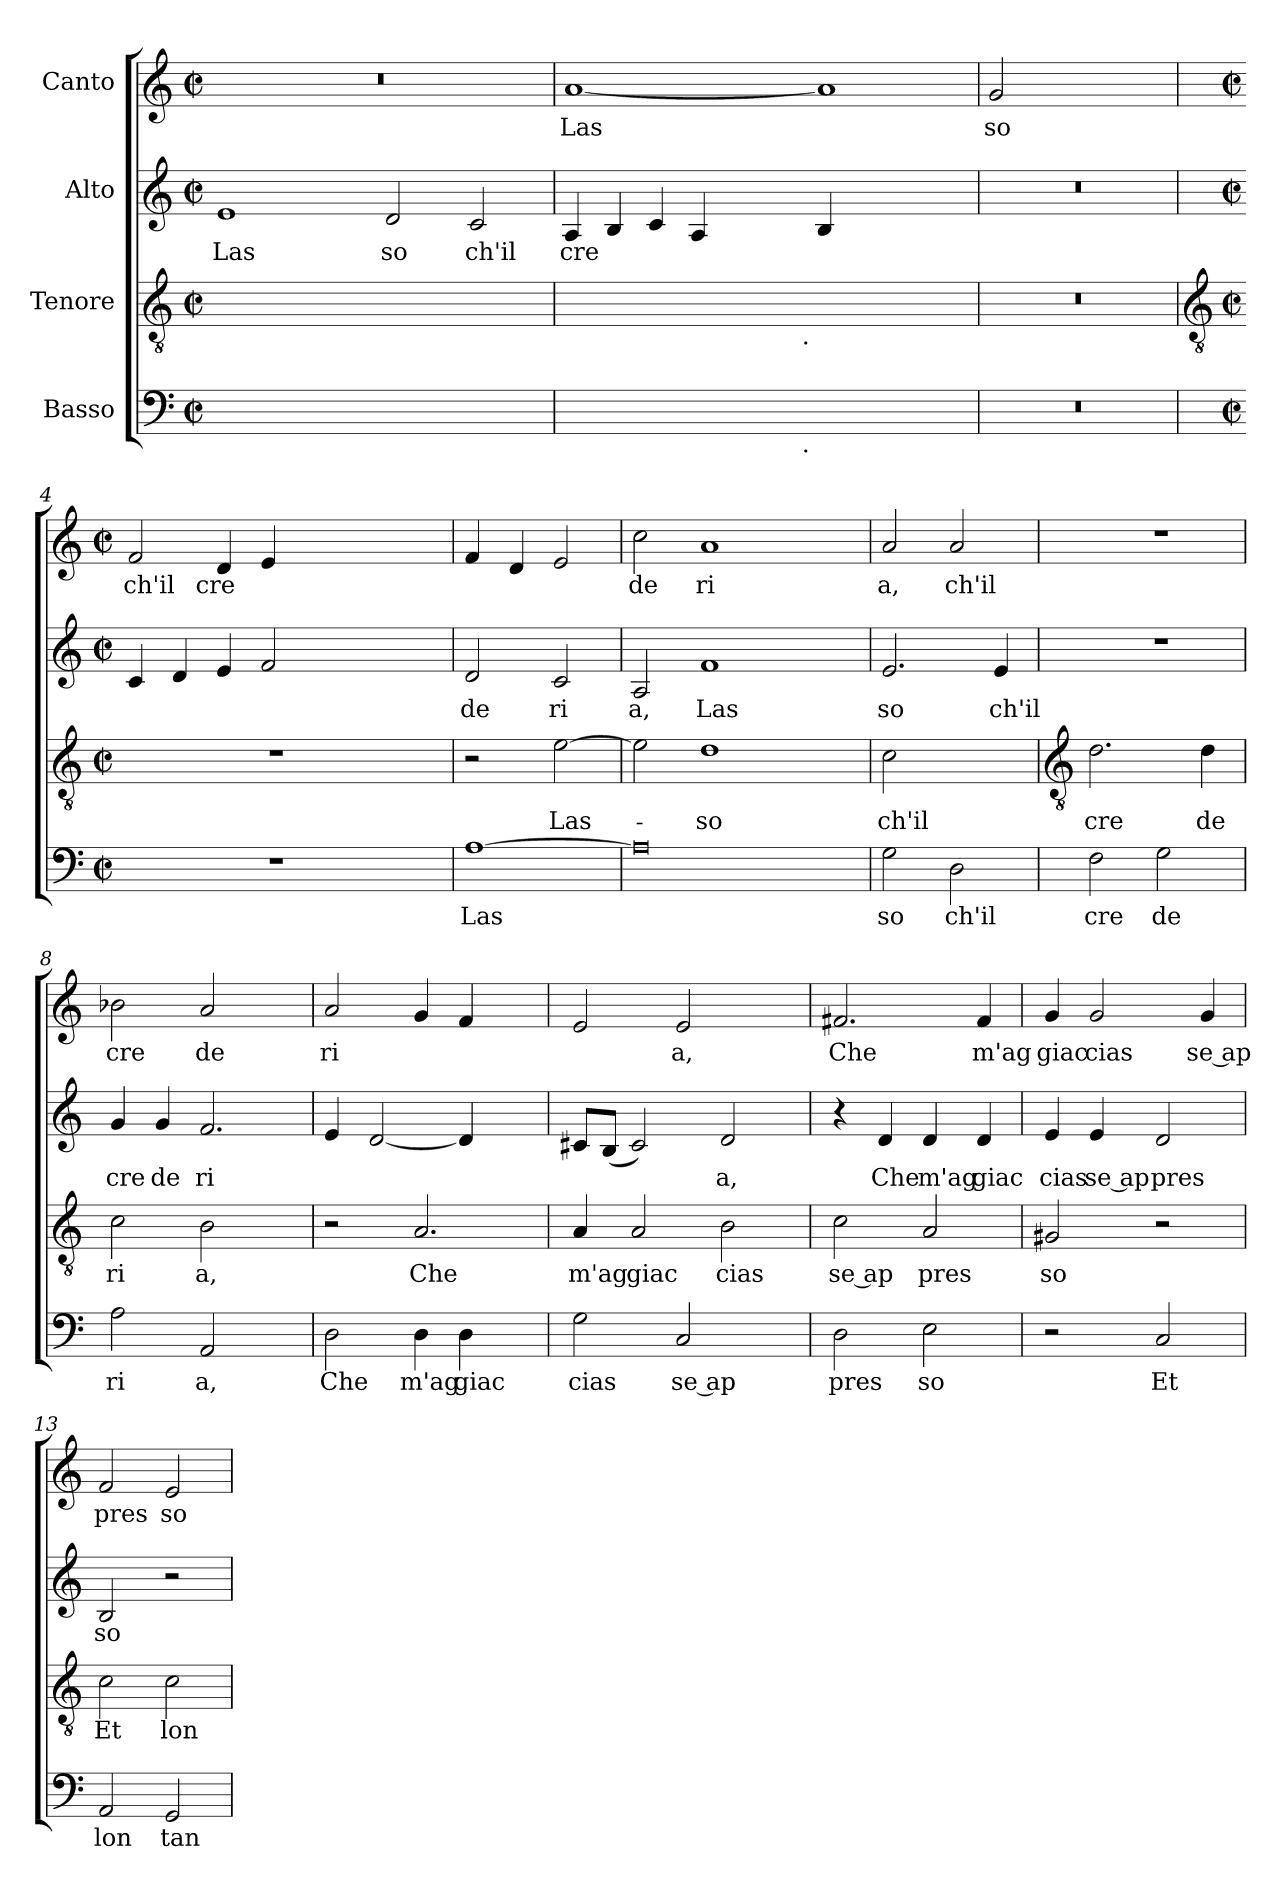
**kern	**text	**kern	**text	**kern	**text	**kern	**text
*part4	*part4	*part3	*part3	*part2	*part2	*part1	*part1
*staff4	*staff4	*staff3	*staff3	*staff2	*staff2	*staff1	*staff1
*I"Basso	*	*I"Tenore	*	*I"Alto	*	*I"Canto	*
*clefF4	*	*clefGv2	*	*clefG2	*	*clefG2	*
*k[]	*	*k[]	*	*k[]	*	*k[]	*
*C:	*	*C:	*	*C:	*	*C:	*
*M4/2	*	*M4/2	*	*M4/2	*	*M4/2	*
*met(c|)	*	*met(c|)	*	*met(c|)	*	*met(c|)	*
=1	=1	=1	=1	=1	=1	=1	=1
!	!	!	!	!	!LO:LY:b	!	!
4ryy	.	4ryy	.	1e	Las	0r	.
4ryy	.	4ryy	.	.	.	.	.
4ryy	.	4ryy	.	.	.	.	.
4ryy	.	4ryy	.	.	.	.	.
!	!	!	!	!	!LO:LY:b	!	!
4ryy	.	4ryy	.	2d/	so	.	.
4ryy	.	4ryy	.	.	.	.	.
!	!	!	!	!	!LO:LY:b	!	!
4ryy	.	4ryy	.	2c/	ch'il	.	.
4ryy	.	4ryy	.	.	.	.	.
=2	=2	=2	=2	=2	=2	=2	=2
!	!	!	!	!	!LO:LY:b	!	!LO:LY:b
4ryy	.	4ryy	.	4A/	cre	[1a	Las
4ryy	.	4ryy	.	4B/	.	.	.
4ryy	.	4ryy	.	4c/	.	.	.
64ryy	.	64ryy	.	4A/	.	.	.
64ryy	.	64ryy	.	.	.	.	.
64ryy	.	64ryy	.	.	.	.	.
64ryy	.	64ryy	.	.	.	.	.
64ryy	.	64ryy	.	.	.	.	.
64ryy	.	64ryy	.	.	.	.	.
64ryy	.	64ryy	.	.	.	.	.
64ryy	.	64ryy	.	.	.	.	.
64ryy	.	64ryy	.	.	.	.	.
64ryy	.	64ryy	.	.	.	.	.
64ryy	.	64ryy	.	.	.	.	.
64ryy	.	64ryy	.	.	.	.	.
64ryy	.	64ryy	.	.	.	.	.
64ryy	.	64ryy	.	.	.	.	.
!	!	!LO:TX:b:t=.	!	!	!	!	!
!LO:TX:b:t=.	!	!	!	!	!	!	!
64ryy	.	64ryy	.	.	.	.	.
4ryy	.	4ryy	.	.	.	.	.
.	.	.	.	4B/	.	1a]	.
2ryy	.	2ryy	.	.	.	.	.
.	.	.	.	2.ryy	.	.	.
4ryy	.	4ryy	.	.	.	.	.
64ryy	.	64ryy	.	.	.	.	.
=3	=3	=3	=3	=3	=3	=3	=3
!	!	!	!	!	!	!	!LO:LY:b
0r	.	0r	.	0r	.	2g/	so
.	.	.	.	.	.	1.ryy	.
!!LO:LB:g=z
=4	=4	=4	=4	=4	=4	=4	=4
*	*	*clefGv2	*	*	*	*	*
*M2/2	*	*M2/2	*	*M2/2	*	*M2/2	*
*met(c|)	*	*met(c|)	*	*met(c|)	*	*met(c|)	*
!	!	!	!	!	!	!	!LO:LY:b
4ryy	.	4ryy	.	4c/	.	2f/	ch'il
4ryy	.	4ryy	.	4d/	.	.	.
!	!	!	!	!	!	!	!LO:LY:b
4ryy	.	4ryy	.	4e/	.	4d/	cre
64ryy	.	64ryy	.	2f/	.	4e/	.
1r	.	1r	.	.	.	.	.
.	.	.	.	.	.	2ryy	.
.	.	.	.	2ryy	.	.	.
.	.	.	.	.	.	4ryy	.
.	.	.	.	64ryy	.	64ryy	.
=4A	=4A	=4A	=4A	=4A	=4A	=4A	=4A
!	!LO:LY:b	!	!	!	!LO:LY:b	!	!
[1A	Las	2r	.	2d/	de	4f/	.
.	.	.	.	.	.	4d/	.
!	!	!	!LO:LY:b	!	!LO:LY:b	!	!
.	.	[2e\	Las-	2c/	ri	2e/	.
=5A	=5A	=5A	=5A	=5A	=5A	=5A	=5A
!	!	!	!	!	!LO:LY:b	!	!LO:LY:b
0A]	.	2e\]	.	2A/	a,	2cc\	de
!	!	!	!LO:LY:b	!	!LO:LY:b	!	!LO:LY:b
.	.	1d	-so	1f	Las	1a	ri
.	.	2ryy	.	2ryy	.	2ryy	.
!!LO:LB:g=z
=6A	=6A	=6A	=6A	=6A	=6A	=6A	=6A
!	!LO:LY:b	!	!LO:LY:b	!	!LO:LY:b	!	!LO:LY:b
2G\	so	2c\	ch'il	2.e/	so	2a/	a,
!	!LO:LY:b	!	!	!	!	!	!LO:LY:b
2D\	ch'il	2ryy	.	.	.	2a/	ch'il
!	!	!	!	!	!LO:LY:b	!	!
.	.	.	.	4e/	ch'il	.	.
!!LO:LB:g=z
=7	=7	=7	=7	=7	=7	=7	=7
*	*	*clefGv2	*	*	*	*	*
!	!LO:LY:b	!	!LO:LY:b	!	!	!	!
2F\	cre	2.d\	cre	1r	.	1r	.
!	!LO:LY:b	!	!	!	!	!	!
2G\	de	.	.	.	.	.	.
!	!	!	!LO:LY:b	!	!	!	!
.	.	4d\	de	.	.	.	.
!!LO:LB:g=z
=8	=8	=8	=8	=8	=8	=8	=8
!	!LO:LY:b	!	!LO:LY:b	!	!LO:LY:b	!	!LO:LY:b
2A\	ri	2c\	ri	4g/	cre	2b-X\	cre
!	!	!	!	!	!LO:LY:b	!	!
.	.	.	.	4g/	de	.	.
!	!LO:LY:b	!	!LO:LY:b	!	!LO:LY:b	!	!LO:LY:b
2AA/	a,	2B\	a,	2.f/	ri	2a/	de
4ryy	.	4ryy	.	.	.	4ryy	.
=9	=9	=9	=9	=9	=9	=9	=9
!	!LO:LY:b	!	!	!	!	!	!LO:LY:b
2D\	Che	2r	.	4e/	.	2a/	ri
.	.	.	.	[2d/	.	.	.
!	!LO:LY:b	!	!LO:LY:b	!	!	!	!
4D\	m'ag	2.A/	Che	.	.	4g/	.
!	!LO:LY:b	!	!	!	!	!	!
4D\	giac	.	.	4d/]	.	4f/	.
4ryy	.	.	.	4ryy	.	4ryy	.
=10	=10	=10	=10	=10	=10	=10	=10
!	!LO:LY:b	!	!LO:LY:b	!	!	!	!
2G\	cias	4A/	m'ag	8c#X/L	.	2e/	.
.	.	.	.	(<8B/J	.	.	.
!	!	!	!LO:LY:b	!	!	!	!
.	.	2A/	giac	2c#/)	.	.	.
!	!LO:LY:b	!	!	!	!	!	!LO:LY:b
2C/	se ap	.	.	.	.	2e/	a,
!	!	!	!LO:LY:b	!	!LO:LY:b	!	!
.	.	2B\	cias	2d/	a,	.	.
4ryy	.	.	.	.	.	4ryy	.
=11	=11	=11	=11	=11	=11	=11	=11
!	!LO:LY:b	!	!LO:LY:b	!	!	!	!LO:LY:b
2D\	pres	2c\	se ap	4r	.	2.f#X/	Che
!	!	!	!	!	!LO:LY:b	!	!
.	.	.	.	4d/	Che	.	.
!	!LO:LY:b	!	!LO:LY:b	!	!LO:LY:b	!	!
2E\	so	2A/	pres	4d/	m'ag	.	.
!	!	!	!	!	!LO:LY:b	!	!LO:LY:b
.	.	.	.	4d/	giac	4f#/	m'ag
=12	=12	=12	=12	=12	=12	=12	=12
!	!	!	!LO:LY:b	!	!LO:LY:b	!	!LO:LY:b
2r	.	2G#X/	so	4e/	cias	4g/	giac
!	!	!	!	!	!LO:LY:b	!	!LO:LY:b
.	.	.	.	4e/	se ap	2g/	cias
!	!LO:LY:b	!	!	!	!LO:LY:b	!	!
2C/	Et	2r	.	2d/	pres	.	.
!	!	!	!	!	!	!	!LO:LY:b
.	.	.	.	.	.	4g/	se ap
=13	=13	=13	=13	=13	=13	=13	=13
!	!LO:LY:b	!	!LO:LY:b	!	!LO:LY:b	!	!LO:LY:b
2AA/	lon	2c\	Et	2B/	so	2f/	pres
!	!LO:LY:b	!	!LO:LY:b	!	!	!	!LO:LY:b
2GG/	tan	2c\	lon	2r	.	2e/	so
=	=	=	=	=	=	=	=
*-	*-	*-	*-	*-	*-	*-	*-
